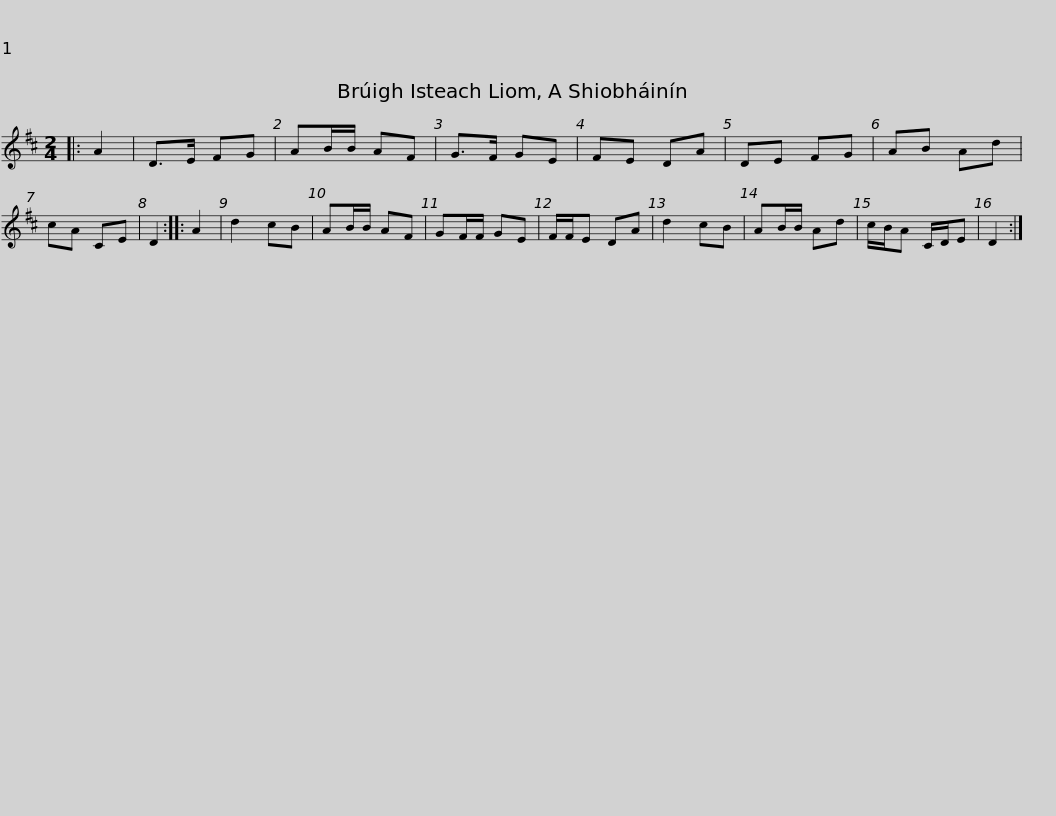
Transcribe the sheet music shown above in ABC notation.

X:1
L:1/8
M:2/4
I:linebreak $
K:D
V:1 treble
V:1
|: A2 | D>E FG | AB/B/ AF | G>F GE | FE DA | %5
 DE FG | AB Ad | cA CE | D2 :: A2 | %10
 d2 cB |$ AB/B/ AF | GF/F/ GE | F/F/E DA | d2 cB | %15
 AB/B/ Ad | c/B/A C/D/E | D2 :| %18
